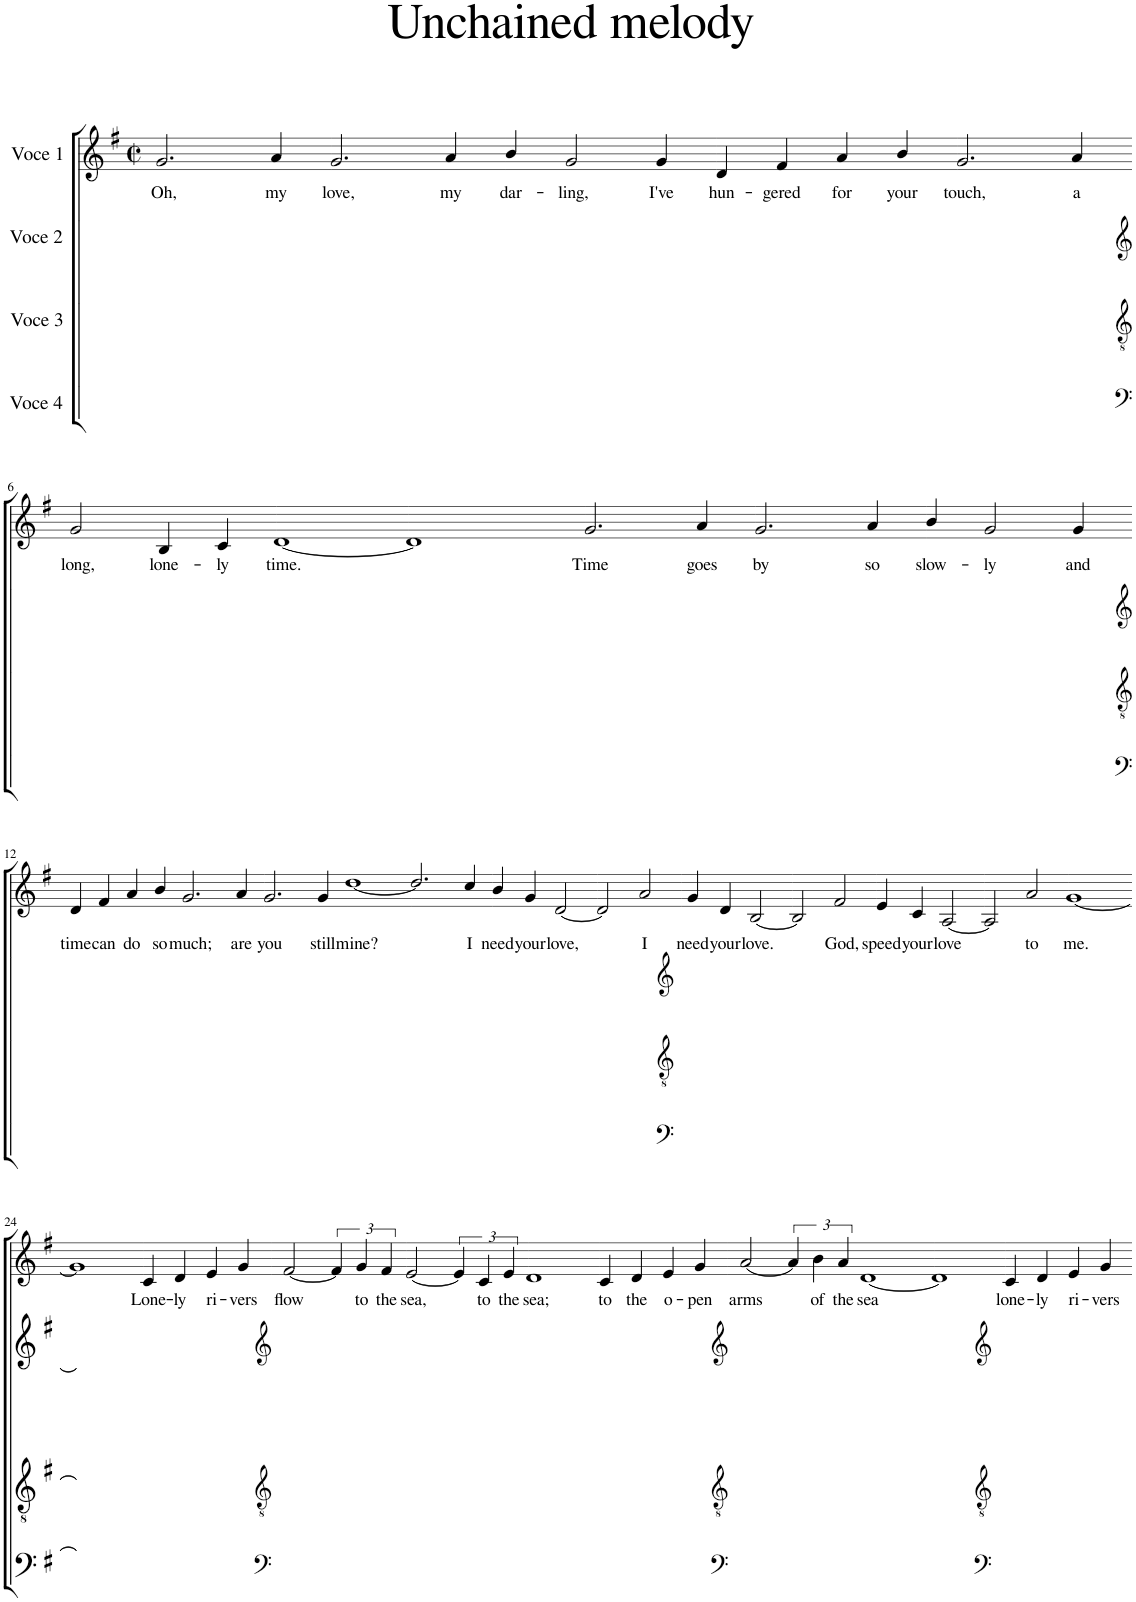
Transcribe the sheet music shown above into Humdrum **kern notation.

**kern	**text	**kern	**text	**kern	**text	**kern	**text
*part4	*part4	*part3	*part3	*part2	*part2	*part1	*part1
*staff4	*staff4	*staff3	*staff3	*staff2	*staff2	*staff1	*staff1
*I"Voce 4	*	*I"Voce 3	*	*I"Voce 2	*	*I"Voce 1	*
*stria5	*	*stria5	*	*stria5	*	*	*
*clefF4	*	*clefGv2	*	*clefG2	*	*clefG2	*
*k[f#]	*	*k[f#]	*	*k[f#]	*	*k[f#]	*
*M4/4	*	*M4/4	*	*M4/4	*	*M4/4	*
*met(c|)	*	*met(c|)	*	*met(c|)	*	*met(c|)	*
=1	=1	=1	=1	=1	=1	=1	=1
!	!LO:LY:b	!	!LO:LY:b	!	!LO:LY:b	!	!LO:LY:b
2.G	Oh,	2.B	Oh,	2.d	Oh,	2.g/	Oh,
!	!LO:LY:b	!	!LO:LY:b	!	!LO:LY:b	!	!LO:LY:b
4F#	my	4B	my	4d	my	4a/	my
=2-	=2-	=2-	=2-	=2-	=2-	=2-	=2-
!	!LO:LY:b	!	!LO:LY:b	!	!LO:LY:b	!	!LO:LY:b
2.E	love,	2.B	love,	2.e	love,	2.g/	love,
!	!LO:LY:b	!	!LO:LY:b	!	!LO:LY:b	!	!LO:LY:b
4D	my	4B	my	4e	my	4a/	my
=3-	=3-	=3-	=3-	=3-	=3-	=3-	=3-
!	!LO:LY:b	!	!LO:LY:b	!	!LO:LY:b	!	!LO:LY:b
4C	dar-	4c	dar-	4e	dar-	4b/	dar-
!	!LO:LY:b	!	!LO:LY:b	!	!LO:LY:b	!	!LO:LY:b
2C	ling,	2c	ling,	2e	ling,	2g/	ling,
!	!LO:LY:b	!	!LO:LY:b	!	!LO:LY:b	!	!LO:LY:b
4C	I've	4G	I've	4e	I've	4g/	I've
=4-	=4-	=4-	=4-	=4-	=4-	=4-	=4-
!	!LO:LY:b	!	!LO:LY:b	!	!LO:LY:b	!	!LO:LY:b
4D	hun-	4A	hun-	4c	hun-	4d/	hun-
!	!LO:LY:b	!	!LO:LY:b	!	!LO:LY:b	!	!LO:LY:b
4D	gered	4c	gered	4d	gered	4f#/	gered
!	!LO:LY:b	!	!LO:LY:b	!	!LO:LY:b	!	!LO:LY:b
4D	for	4c	for	4f#	for	4a/	for
!	!LO:LY:b	!	!LO:LY:b	!	!LO:LY:b	!	!LO:LY:b
4D	your	4c	your	4f#	your	4b/	your
=5-	=5-	=5-	=5-	=5-	=5-	=5-	=5-
!	!LO:LY:b	!	!LO:LY:b	!	!LO:LY:b	!	!LO:LY:b
2.G	touch,	2.B	touch,	2.d	touch,	2.g/	touch,
!	!LO:LY:b	!	!LO:LY:b	!	!LO:LY:b	!	!LO:LY:b
4F#	a	4B	a	4d	a	4a/	a
!!LO:LB:g=z
=6-	=6-	=6-	=6-	=6-	=6-	=6-	=6-
*clefF4	*	*clefGv2	*	*clefG2	*	*	*
*k[f#]	*	*k[f#]	*	*k[f#]	*	*	*
!	!LO:LY:b	!	!LO:LY:b	!	!LO:LY:b	!	!LO:LY:b
2E	long,	2B	long,	2e	long,	2g/	long,
!	!LO:LY:b	!	!LO:LY:b	!	!LO:LY:b	!	!LO:LY:b
4E	lone-	4G	lone-	4B	lone-	4B/	lone-
!	!LO:LY:b	!	!LO:LY:b	!	!LO:LY:b	!	!LO:LY:b
4E	ly	4G	ly	4c	ly	4c/	ly
=7-	=7-	=7-	=7-	=7-	=7-	=7-	=7-
!	!LO:LY:b	!	!LO:LY:b	!	!LO:LY:b	!	!LO:LY:b
[1D	time.	[1F#	time.	[1A	time.	[1d	time.
=8-	=8-	=8-	=8-	=8-	=8-	=8-	=8-
2D]	.	1F#]	.	1A]	.	1d]	.
2C	.	.	.	.	.	.	.
=9-	=9-	=9-	=9-	=9-	=9-	=9-	=9-
!	!LO:LY:b	!	!LO:LY:b	!	!LO:LY:b	!	!LO:LY:b
2.BB	Time	2.G	Time	2.d	Time	2.g/	Time
!	!LO:LY:b	!	!LO:LY:b	!	!LO:LY:b	!	!LO:LY:b
4BB	goes	4G	goes	4d	goes	4a/	goes
=10-	=10-	=10-	=10-	=10-	=10-	=10-	=10-
!	!LO:LY:b	!	!LO:LY:b	!	!LO:LY:b	!	!LO:LY:b
2.E	by	2.G	by	2.e	by	2.g/	by
!	!LO:LY:b	!	!LO:LY:b	!	!LO:LY:b	!	!LO:LY:b
4D	so	4G	so	4e	so	4a/	so
=11-	=11-	=11-	=11-	=11-	=11-	=11-	=11-
!	!LO:LY:b	!	!LO:LY:b	!	!LO:LY:b	!	!LO:LY:b
4C	slow-	4G	slow-	4e	slow-	4b/	slow-
!	!LO:LY:b	!	!LO:LY:b	!	!LO:LY:b	!	!LO:LY:b
2C	ly	2G	ly	2e	ly	2g/	ly
!	!LO:LY:b	!	!LO:LY:b	!	!LO:LY:b	!	!LO:LY:b
4C	and	4G	and	4e	and	4g/	and
!!LO:LB:g=z
=12-	=12-	=12-	=12-	=12-	=12-	=12-	=12-
*clefF4	*	*clefGv2	*	*clefG2	*	*	*
*k[f#]	*	*k[f#]	*	*k[f#]	*	*	*
!	!LO:LY:b	!	!LO:LY:b	!	!LO:LY:b	!	!LO:LY:b
4D	time	4A	time	4c	time	4d/	time
!	!LO:LY:b	!	!LO:LY:b	!	!LO:LY:b	!	!LO:LY:b
4D	can	4c	can	4d	can	4f#/	can
!	!LO:LY:b	!	!LO:LY:b	!	!LO:LY:b	!	!LO:LY:b
4D	do	4c	do	4f#	do	4a/	do
!	!LO:LY:b	!	!LO:LY:b	!	!LO:LY:b	!	!LO:LY:b
4D	so	4c	so	4f#	so	4b/	so
=13-	=13-	=13-	=13-	=13-	=13-	=13-	=13-
!	!LO:LY:b	!	!LO:LY:b	!	!LO:LY:b	!	!LO:LY:b
2.G	much;	2.B	much;	2.d	much;	2.g/	much;
!	!LO:LY:b	!	!LO:LY:b	!	!LO:LY:b	!	!LO:LY:b
4G	are	4B	are	4d	are	4a/	are
=14-	=14-	=14-	=14-	=14-	=14-	=14-	=14-
!	!LO:LY:b	!	!LO:LY:b	!	!LO:LY:b	!	!LO:LY:b
2.G	you	2.B	you	2.e	you	2.g/	you
!	!LO:LY:b	!	!LO:LY:b	!	!LO:LY:b	!	!LO:LY:b
4G	still	4B	still	4e	still	4g/	still
=15-	=15-	=15-	=15-	=15-	=15-	=15-	=15-
!	!LO:LY:b	!	!LO:LY:b	!	!LO:LY:b	!	!LO:LY:b
[1F#	mine?	1B	mine?	[1d	mine?	[1dd	mine?
=16-	=16-	=16-	=16-	=16-	=16-	=16-	=16-
2.F#]	.	2.A	.	2.d]	.	2.dd/]	.
!	!LO:LY:b	!	!LO:LY:b	!	!LO:LY:b	!	!LO:LY:b
4F#	I	4A	I	4d	I	4cc/	I
=17-	=17-	=17-	=17-	=17-	=17-	=17-	=17-
!	!LO:LY:b	!	!LO:LY:b	!	!LO:LY:b	!	!LO:LY:b
4G	need	4B	need	4d	need	4b/	need
!	!LO:LY:b	!	!LO:LY:b	!	!LO:LY:b	!	!LO:LY:b
4G	your	4B	your	4d	your	4g/	your
!	!LO:LY:b	!	!LO:LY:b	!	!LO:LY:b	!	!LO:LY:b
2G	love,	[2B	love,	[2d	love,	[2d/	love,
=18-	=18-	=18-	=18-	=18-	=18-	=18-	=18-
2F#	.	2B]	.	2d]	.	2d/]	.
!	!LO:LY:b	!	!LO:LY:b	!	!LO:LY:b	!	!LO:LY:b
2F#	I	2B	I	2d	I	2a/	I
=19-	=19-	=19-	=19-	=19-	=19-	=19-	=19-
*clefF4	*	*clefGv2	*	*clefG2	*	*	*
*k[f#]	*	*k[f#]	*	*k[f#]	*	*	*
!	!LO:LY:b	!	!LO:LY:b	!	!LO:LY:b	!	!LO:LY:b
4E	need	4B	need	4B	need	4g/	need
!	!LO:LY:b	!	!LO:LY:b	!	!LO:LY:b	!	!LO:LY:b
4E	your	4G	your	4B	your	4d/	your
!	!LO:LY:b	!	!LO:LY:b	!	!LO:LY:b	!	!LO:LY:b
2E	love.	[2G	love.	[2B	love.	[2B/	love.
=20-	=20-	=20-	=20-	=20-	=20-	=20-	=20-
2D	.	2G]	.	2B]	.	2B/]	.
!	!LO:LY:b	!	!LO:LY:b	!	!LO:LY:b	!	!LO:LY:b
2BB	God,	2G	God,	2d	God,	2f#/	God,
=21-	=21-	=21-	=21-	=21-	=21-	=21-	=21-
!	!LO:LY:b	!	!LO:LY:b	!	!LO:LY:b	!	!LO:LY:b
4C	speed	4G	speed	4c	speed	4e/	speed
!	!LO:LY:b	!	!LO:LY:b	!	!LO:LY:b	!	!LO:LY:b
4C	your	4F#	your	4A	your	4c/	your
!	!LO:LY:b	!	!LO:LY:b	!	!LO:LY:b	!	!LO:LY:b
2C	love	2E	love	[2A	love	[2A/	love
=22-	=22-	=22-	=22-	=22-	=22-	=22-	=22-
2D	.	2F#	.	2A]	.	2A/]	.
!	!LO:LY:b	!	!LO:LY:b	!	!LO:LY:b	!	!LO:LY:b
2D	to	2c	to	2d	to	2a/	to
=23-	=23-	=23-	=23-	=23-	=23-	=23-	=23-
!	!LO:LY:b	!	!LO:LY:b	!	!LO:LY:b	!	!LO:LY:b
[1G	me.	[1B	me.	[1d	me.	[1g	me.
!!LO:LB:g=z
=24-	=24-	=24-	=24-	=24-	=24-	=24-	=24-
1G]	.	1B]	.	1d]	.	1g]	.
=25-	=25-	=25-	=25-	=25-	=25-	=25-	=25-
!	!LO:LY:b	!	!LO:LY:b	!	!LO:LY:b	!	!LO:LY:b
4C	Lone-	4E	Lone-	4G	Lone-	4c/	Lone-
!	!LO:LY:b	!	!LO:LY:b	!	!LO:LY:b	!	!LO:LY:b
4C	ly	4F#	ly	4A	ly	4d/	ly
!	!LO:LY:b	!	!LO:LY:b	!	!LO:LY:b	!	!LO:LY:b
4C	ri-	4G	ri-	4c	ri-	4e/	ri-
!	!LO:LY:b	!	!LO:LY:b	!	!LO:LY:b	!	!LO:LY:b
4C	vers	4A	vers	4e	vers	4g/	vers
=26-	=26-	=26-	=26-	=26-	=26-	=26-	=26-
*clefF4	*	*clefGv2	*	*clefG2	*	*	*
*k[f#]	*	*k[f#]	*	*k[f#]	*	*	*
!	!LO:LY:b	!	!LO:LY:b	!	!LO:LY:b	!	!LO:LY:b
[2D	flow	[2A	flow	[2d	flow	[2f#/	flow
6D]	.	6A]	.	6d]	.	6f#/]	.
!	!LO:LY:b	!	!LO:LY:b	!	!LO:LY:b	!	!LO:LY:b
6C	to	6G	to	6e	to	6g/	to
!	!LO:LY:b	!	!LO:LY:b	!	!LO:LY:b	!	!LO:LY:b
6D	the	6A	the	6d	the	6f#/	the
=27-	=27-	=27-	=27-	=27-	=27-	=27-	=27-
!	!LO:LY:b	!	!LO:LY:b	!	!LO:LY:b	!	!LO:LY:b
[2E	sea,	[2aaaa	sea,	[2c	sea,	[2e/	sea,
6E]	.	6aaaa]	.	6c]	.	6e/]	.
!	!LO:LY:b	!	!LO:LY:b	!	!LO:LY:b	!	!LO:LY:b
6E	to	6G	to	6c	to	6c/	to
!	!LO:LY:b	!	!LO:LY:b	!	!LO:LY:b	!	!LO:LY:b
6C	the	6G	the	6c	the	6e/	the
=28-	=28-	=28-	=28-	=28-	=28-	=28-	=28-
!	!LO:LY:b	!	!LO:LY:b	!	!LO:LY:b	!	!LO:LY:b
1BB-X	sea;	1Fn	sea;	1d	sea;	1d	sea;
=29-	=29-	=29-	=29-	=29-	=29-	=29-	=29-
!	!LO:LY:b	!	!LO:LY:b	!	!LO:LY:b	!	!LO:LY:b
4C	to	4E	to	4G	to	4c/	to
!	!LO:LY:b	!	!LO:LY:b	!	!LO:LY:b	!	!LO:LY:b
4C	the	4F#	the	4A	the	4d/	the
!	!LO:LY:b	!	!LO:LY:b	!	!LO:LY:b	!	!LO:LY:b
4C	o-	4G	o-	4c	o-	4e/	o-
!	!LO:LY:b	!	!LO:LY:b	!	!LO:LY:b	!	!LO:LY:b
4C	pen	4G	pen	4e	pen	4g/	pen
=30-	=30-	=30-	=30-	=30-	=30-	=30-	=30-
*clefF4	*	*clefGv2	*	*clefG2	*	*	*
*k[f#]	*	*k[f#]	*	*k[f#]	*	*	*
!	!LO:LY:b	!	!LO:LY:b	!	!LO:LY:b	!	!LO:LY:b
[2F#	arms	[2c	arms	[2e	arms	[2a/	arms
6F#]	.	6c]	.	6e]	.	6a/]	.
!	!LO:LY:b	!	!LO:LY:b	!	!LO:LY:b	!	!LO:LY:b
6F#	of	6B	of	6d	of	6b\	of
!	!LO:LY:b	!	!LO:LY:b	!	!LO:LY:b	!	!LO:LY:b
6F#	the	6c	the	6d	the	6a/	the
=31-	=31-	=31-	=31-	=31-	=31-	=31-	=31-
!	!LO:LY:b	!	!LO:LY:b	!	!LO:LY:b	!	!LO:LY:b
[1G	sea	[1B	sea	[1B	sea	[1d	sea
=32-	=32-	=32-	=32-	=32-	=32-	=32-	=32-
1G]	.	1B]	.	1B]	.	1d]	.
=33-	=33-	=33-	=33-	=33-	=33-	=33-	=33-
*clefF4	*	*clefGv2	*	*clefG2	*	*	*
*k[f#]	*	*k[f#]	*	*k[f#]	*	*	*
!	!LO:LY:b	!	!LO:LY:b	!	!LO:LY:b	!	!LO:LY:b
4C	lone-	4E	lone-	4G	lone-	4c/	lone-
!	!LO:LY:b	!	!LO:LY:b	!	!LO:LY:b	!	!LO:LY:b
4C	-ly	4F#	-ly	4A	-ly	4d/	-ly
!	!LO:LY:b	!	!LO:LY:b	!	!LO:LY:b	!	!LO:LY:b
4C	ri-	4G	ri-	4c	ri-	4e/	ri-
!	!LO:LY:b	!	!LO:LY:b	!	!LO:LY:b	!	!LO:LY:b
4C	-vers	4A	-vers	4e	-vers	4g/	-vers
=-	=-	=-	=-	=-	=-	=-	=-
*-	*-	*-	*-	*-	*-	*-	*-
